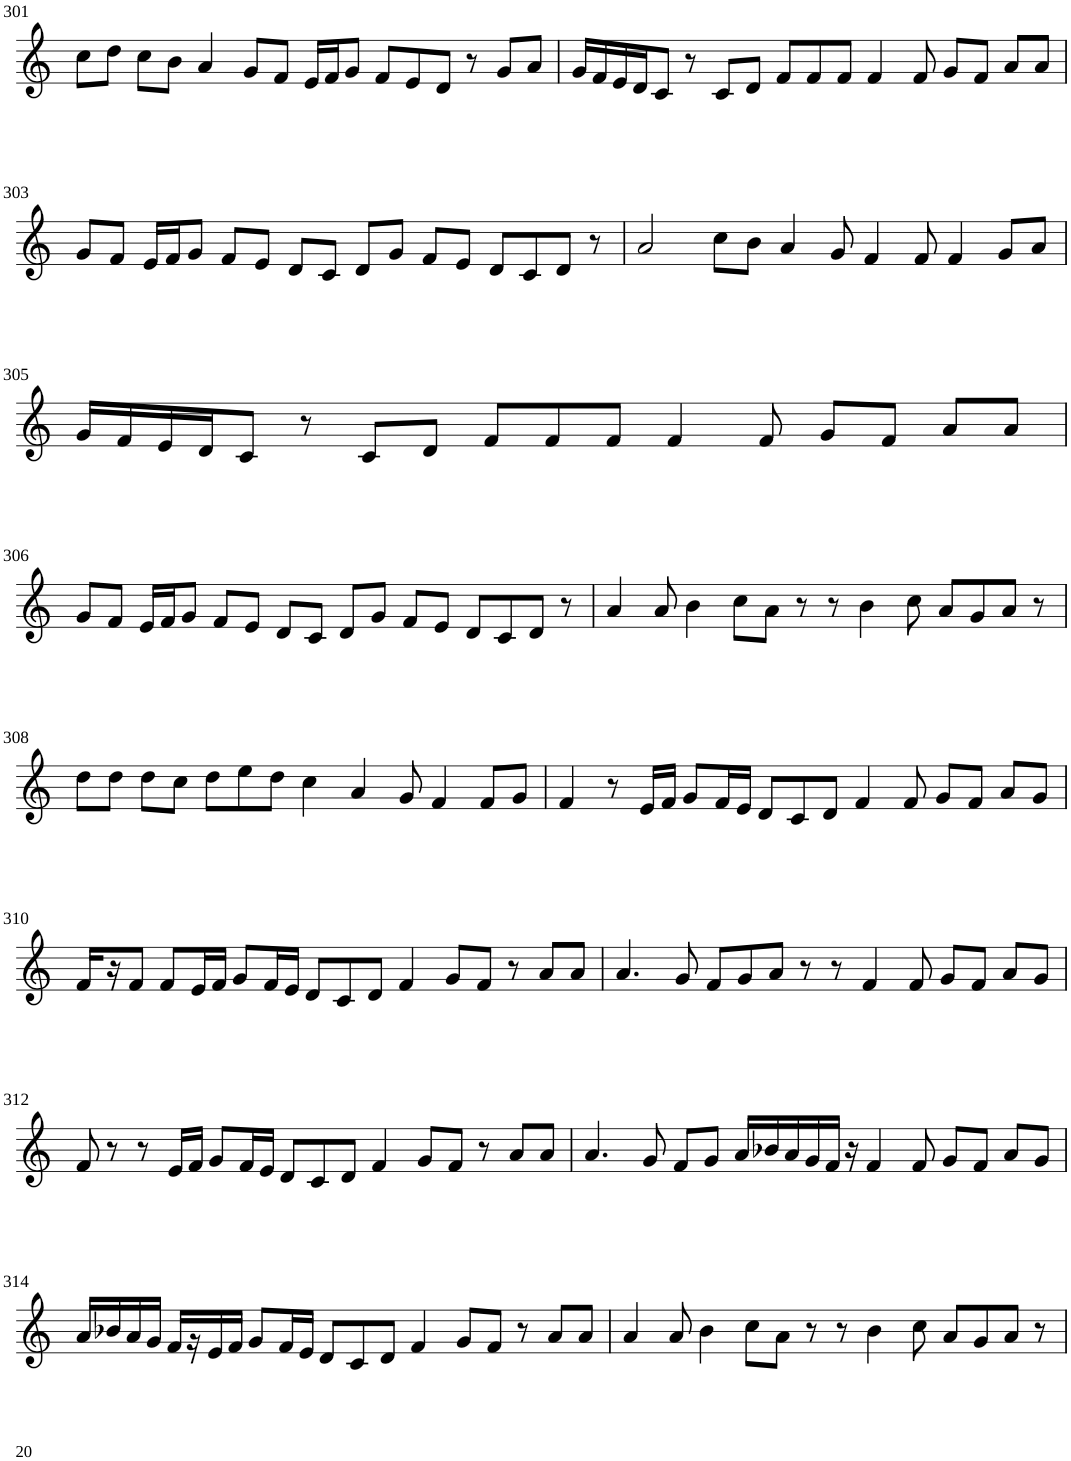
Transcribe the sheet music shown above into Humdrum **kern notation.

**kern
*part1
*staff1
*I"Violin
!!LO:PB:g=z
*clefG2
*k[]
*M8/4
=301
8cc\L
8dd\J
8cc\L
8b\J
4a/
8g/L
8f/J
16e/LL
16f/J
8g/J
8f/L
8e/
8d/J
8r
8g/L
8a/J
=302
16g/LL
16f/
16e/
16d/J
8c/J
8r
8c/L
8d/J
8f/L
8f/
8f/J
4f/
8f/
8g/L
8f/J
8a/L
8a/J
!!LO:LB:g=z
=303
8g/L
8f/J
16e/LL
16f/J
8g/J
8f/L
8e/J
8d/L
8c/J
8d/L
8g/J
8f/L
8e/J
8d/L
8c/
8d/J
8r
=304
2a/
8cc\L
8b\J
4a/
8g/
4f/
8f/
4f/
8g/L
8a/J
!!LO:LB:g=z
=305
16g/LL
16f/
16e/
16d/J
8c/J
8r
8c/L
8d/J
8f/L
8f/
8f/J
4f/
8f/
8g/L
8f/J
8a/L
8a/J
!!LO:LB:g=z
=306
8g/L
8f/J
16e/LL
16f/J
8g/J
8f/L
8e/J
8d/L
8c/J
8d/L
8g/J
8f/L
8e/J
8d/L
8c/
8d/J
8r
=307
4a/
8a/
4b\
8cc\L
8a\J
8r
8r
4b\
8cc\
8a/L
8g/
8a/J
8r
!!LO:LB:g=z
=308
8dd\L
8dd\J
8dd\L
8cc\J
8dd\L
8ee\
8dd\J
4cc\
4a/
8g/
4f/
8f/L
8g/J
=309
4f/
8r
16e/LL
16f/JJ
8g/L
16f/L
16e/JJ
8d/L
8c/
8d/J
4f/
8f/
8g/L
8f/J
8a/L
8g/J
!!LO:LB:g=z
=310
16f/LL
16r
8f/J
8f/L
16e/L
16f/JJ
8g/L
16f/L
16e/JJ
8d/L
8c/
8d/J
4f/
8g/L
8f/J
8r
8a/L
8a/J
=311
4.a/
8g/
8f/L
8g/
8a/J
8r
8r
4f/
8f/
8g/L
8f/J
8a/L
8g/J
!!LO:LB:g=z
=312
8f/
8r
8r
16e/LL
16f/JJ
8g/L
16f/L
16e/JJ
8d/L
8c/
8d/J
4f/
8g/L
8f/J
8r
8a/L
8a/J
=313
4.a/
8g/
8f/L
8g/J
16a/LL
16b-X/
16a/
16g/
16f/JJ
16r
4f/
8f/
8g/L
8f/J
8a/L
8g/J
!!LO:LB:g=z
=314
16a/LL
16b-X/
16a/
16g/JJ
16f/LL
16r
16e/
16f/JJ
8g/L
16f/L
16e/JJ
8d/L
8c/
8d/J
4f/
8g/L
8f/J
8r
8a/L
8a/J
=315
4a/
8a/
4b\
8cc\L
8a\J
8r
8r
4b\
8cc\
8a/L
8g/
8a/J
8r
=
*-
